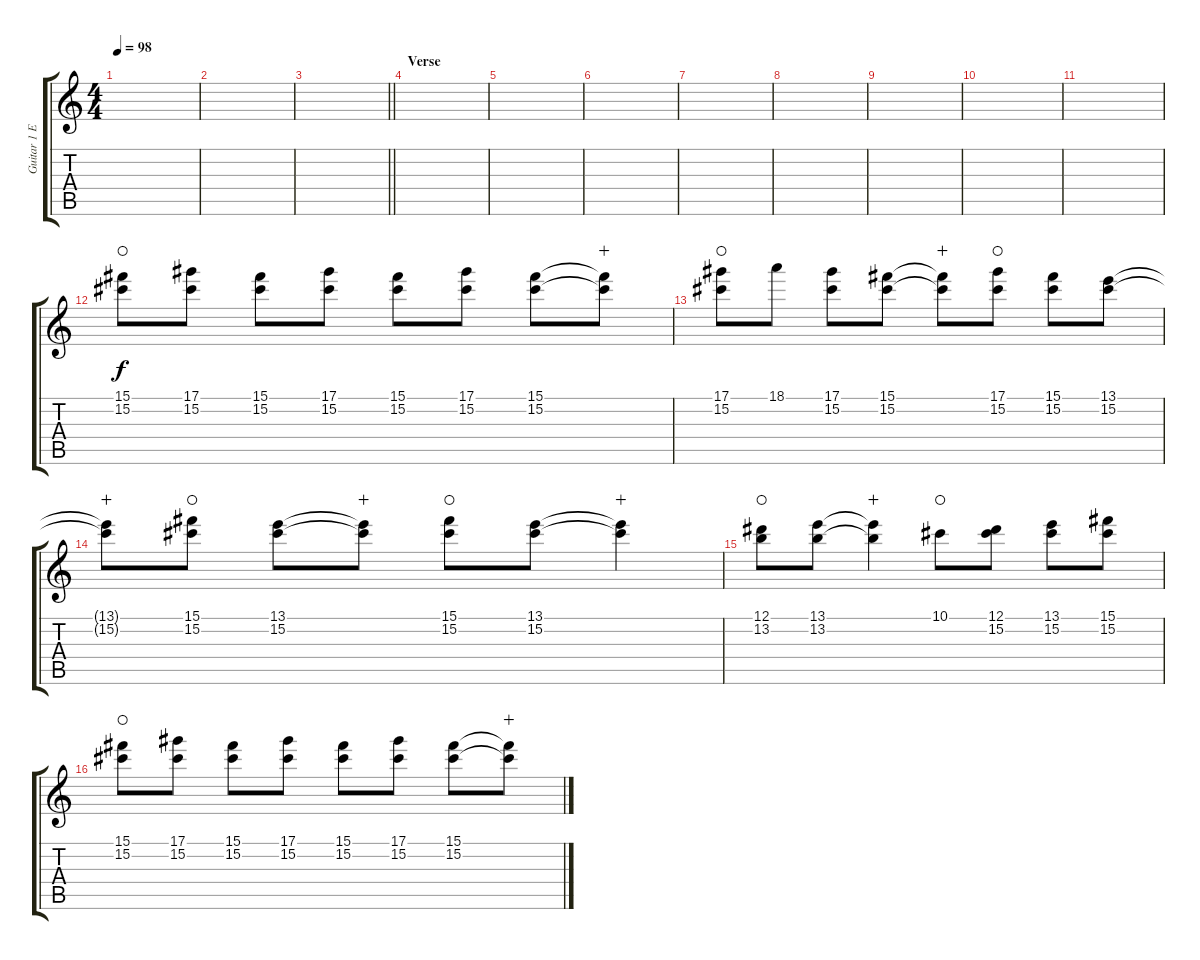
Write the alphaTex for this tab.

\track ("Guitar 1 Effects" "Guitar 1 E") {instrument overdrivenguitar}
\staff {score tabs}
\tuning (Eb4 Bb3 Gb3 Db3 Ab2 Eb2) {hide}
\ts (4 4)
\tempo 98
\clef g2
\ks c
|
|
\barLineRight lightlight
|
\section ("" "Verse")
|
|
|
|
|
|
|
|
(15.1 15.2).8{waho} (17.1 15.2).8 (15.1 15.2).8 (17.1 15.2).8 (15.1 15.2).8 (17.1 15.2).8 (15.1 15.2).8 (15.1{t} 15.2{t}).8{wahc} |
(17.1 15.2).8{waho} 18.1.8 (17.1 15.2).8 (15.1 15.2).8 (15.1{t} 15.2{t}).8{wahc} (17.1 15.2).8{waho} (15.1 15.2).8 (13.1 15.2).8 |
(13.1{t} 15.2{t}).8{wahc} (15.1 15.2).8{waho} (13.1 15.2).8 (13.1{t} 15.2{t}).8{wahc} (15.1 15.2).8{waho} (13.1 15.2).8 (13.1{t} 15.2{t}).4{wahc} |
(12.1 13.2).8{waho} (13.1 13.2).8 (13.1{t} 13.2{t}).4{wahc} 10.1.8{waho} (12.1 15.2).8 (13.1 15.2).8 (15.1 15.2).8 |
(15.1 15.2).8{waho} (17.1 15.2).8 (15.1 15.2).8 (17.1 15.2).8 (15.1 15.2).8 (17.1 15.2).8 (15.1 15.2).8 (15.1{t} 15.2{t}).8{wahc}
